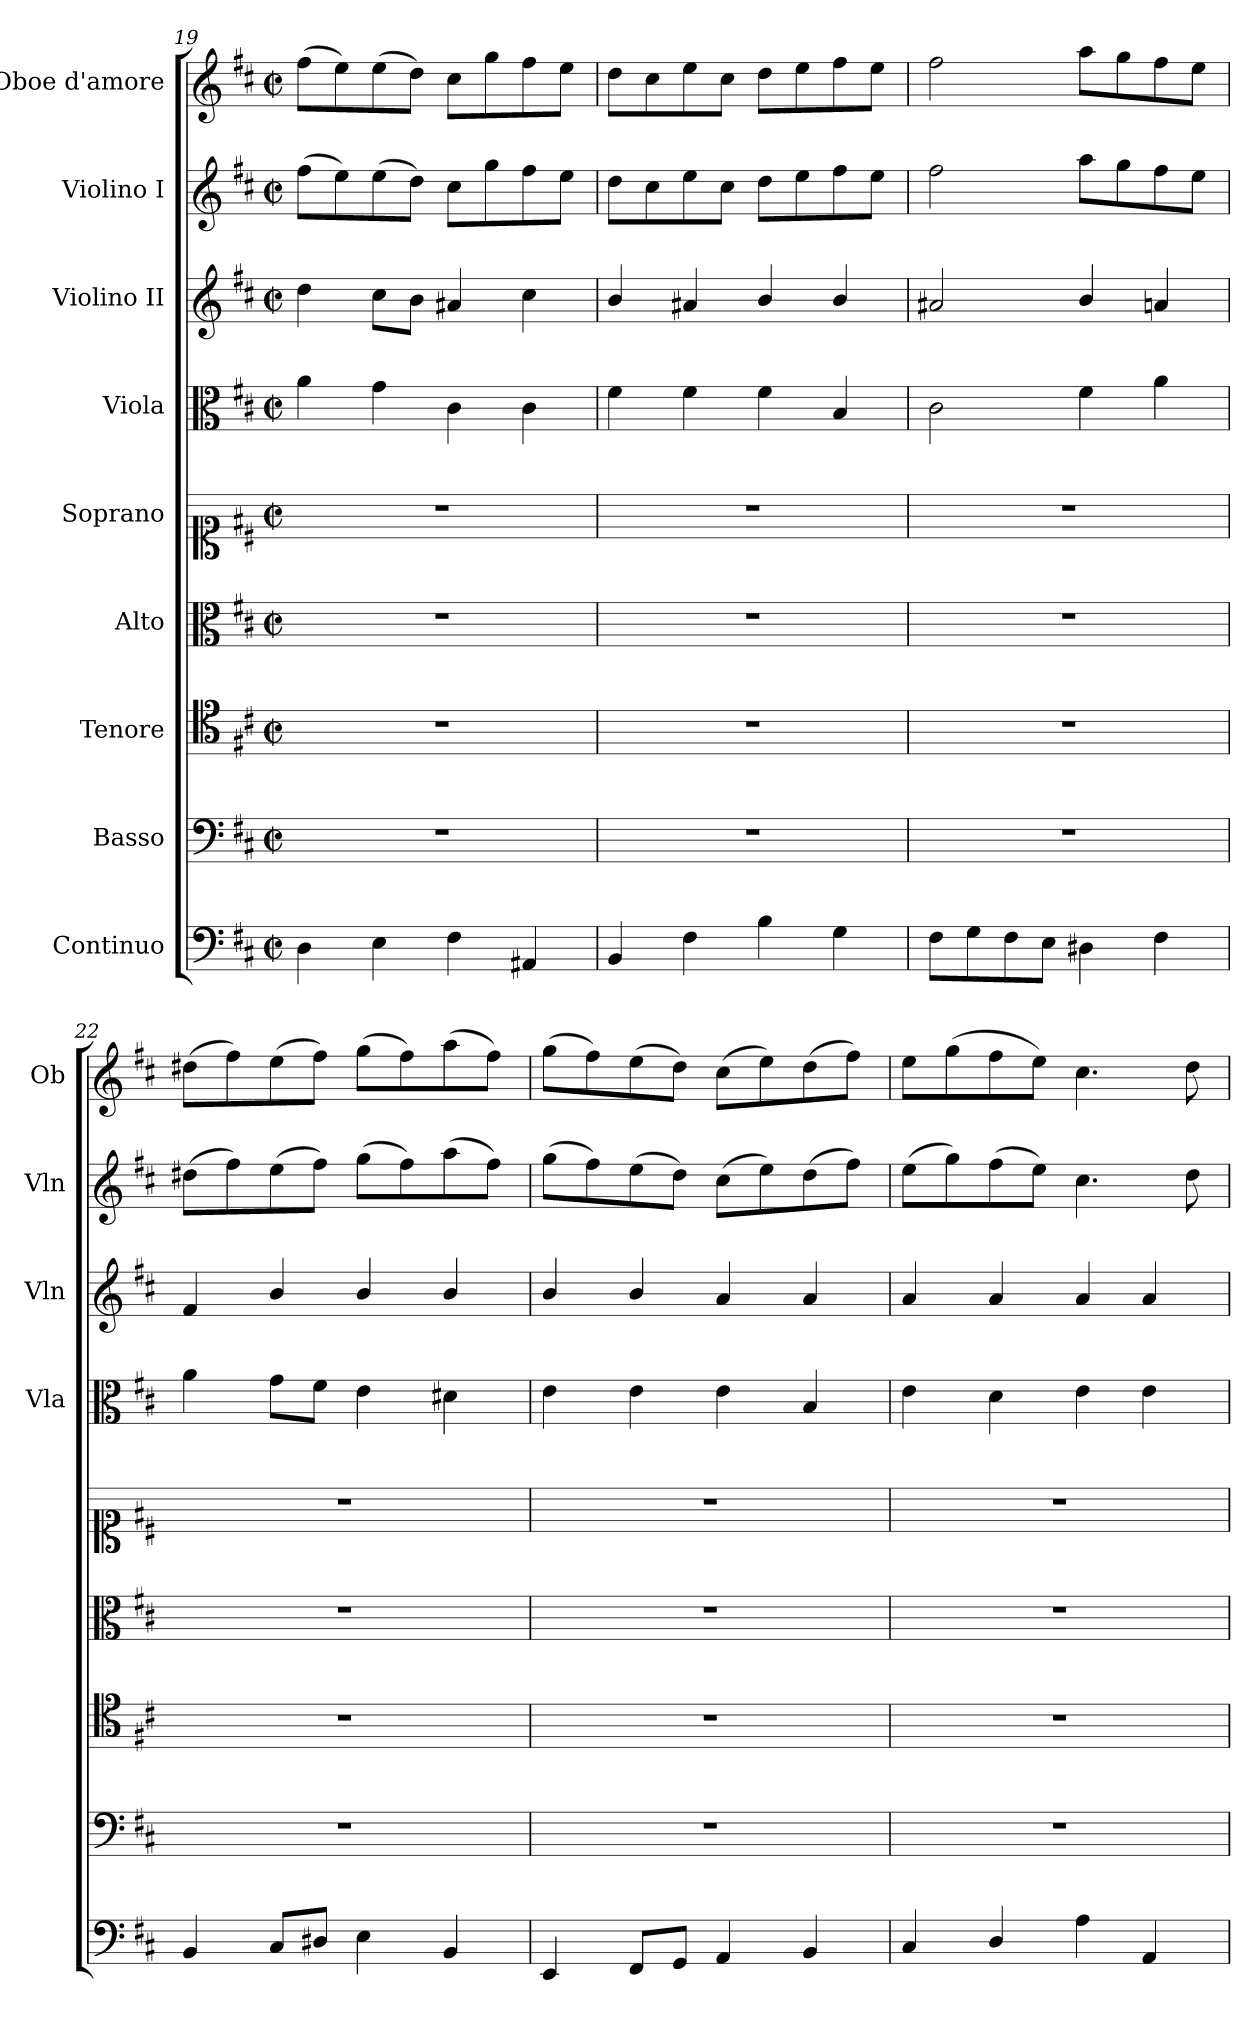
**kern	**kern	**kern	**kern	**kern	**kern	**kern	**kern	**kern
*part9	*part8	*part7	*part6	*part5	*part4	*part3	*part2	*part1
*staff9	*staff8	*staff7	*staff6	*staff5	*staff4	*staff3	*staff2	*staff1
*I"Continuo	*I"Basso	*I"Tenore	*I"Alto	*I"Soprano	*I"Viola	*I"Violino II	*I"Violino I	*I"Oboe d'amore
*	*	*	*	*	*I'Vla	*I'Vln	*I'Vln	*I'Ob
!!LO:PB:g=z
*clefF4	*clefF4	*clefC4	*clefC3	*clefC1	*clefC3	*clefG2	*clefG2	*clefG2
*k[f#c#]	*k[f#c#]	*k[f#c#]	*k[f#c#]	*k[f#c#]	*k[f#c#]	*k[f#c#]	*k[f#c#]	*k[f#c#]
*M2/2	*M2/2	*M2/2	*M2/2	*M2/2	*M2/2	*M2/2	*M2/2	*M2/2
*met(c|)	*met(c|)	*met(c|)	*met(c|)	*met(c|)	*met(c|)	*met(c|)	*met(c|)	*met(c|)
=19	=19	=19	=19	=19	=19	=19	=19	=19
4D\	1r	1r	1r	1r	4a\	4dd\	(8ff#\L	(8ff#\L
.	.	.	.	.	.	.	8ee\)	8ee\)
4E\	.	.	.	.	4g\	8cc#\L	(8ee\	(8ee\
.	.	.	.	.	.	8b\J	8dd\J)	8dd\J)
4F#\	.	.	.	.	4c#\	4a#X/	8cc#\L	8cc#\L
.	.	.	.	.	.	.	8gg\	8gg\
4AA#X/	.	.	.	.	4c#\	4cc#\	8ff#\	8ff#\
.	.	.	.	.	.	.	8ee\J	8ee\J
=20	=20	=20	=20	=20	=20	=20	=20	=20
4BB/	1r	1r	1r	1r	4f#\	4b/	8dd\L	8dd\L
.	.	.	.	.	.	.	8cc#\	8cc#\
4F#\	.	.	.	.	4f#\	4a#X/	8ee\	8ee\
.	.	.	.	.	.	.	8cc#\J	8cc#\J
4B\	.	.	.	.	4f#\	4b/	8dd\L	8dd\L
.	.	.	.	.	.	.	8ee\	8ee\
4G\	.	.	.	.	4B/	4b/	8ff#\	8ff#\
.	.	.	.	.	.	.	8ee\J	8ee\J
=21	=21	=21	=21	=21	=21	=21	=21	=21
8F#\L	1r	1r	1r	1r	2c#\	2a#X/	2ff#\	2ff#\
8G\	.	.	.	.	.	.	.	.
8F#\	.	.	.	.	.	.	.	.
8E\J	.	.	.	.	.	.	.	.
4D#X\	.	.	.	.	4f#\	4b/	8aa\L	8aa\L
.	.	.	.	.	.	.	8gg\	8gg\
4F#\	.	.	.	.	4a\	4an/	8ff#\	8ff#\
.	.	.	.	.	.	.	8ee\J	8ee\J
=22	=22	=22	=22	=22	=22	=22	=22	=22
4BB/	1r	1r	1r	1r	4a\	4f#/	(8dd#X\L	(8dd#X\L
.	.	.	.	.	.	.	8ff#\)	8ff#\)
8C#/L	.	.	.	.	8g\L	4b/	(8ee\	(8ee\
8D#X/J	.	.	.	.	8f#\J	.	8ff#\J)	8ff#\J)
4E\	.	.	.	.	4e\	4b/	(8gg\L	(8gg\L
.	.	.	.	.	.	.	8ff#\)	8ff#\)
4BB/	.	.	.	.	4d#X\	4b/	(8aa\	(8aa\
.	.	.	.	.	.	.	8ff#\J)	8ff#\J)
!!LO:PB:g=z
=23	=23	=23	=23	=23	=23	=23	=23	=23
4EE/	1r	1r	1r	1r	4e\	4b/	(8gg\L	(8gg\L
.	.	.	.	.	.	.	8ff#\)	8ff#\)
8FF#/L	.	.	.	.	4e\	4b/	(8ee\	(8ee\
8GG/J	.	.	.	.	.	.	8dd\J)	8dd\J)
4AA/	.	.	.	.	4e\	4a/	(8cc#\L	(8cc#\L
.	.	.	.	.	.	.	8ee\)	8ee\)
4BB/	.	.	.	.	4B/	4a/	(8dd\	(8dd\
.	.	.	.	.	.	.	8ff#\J)	8ff#\J)
=24	=24	=24	=24	=24	=24	=24	=24	=24
4C#/	1r	1r	1r	1r	4e\	4a/	(8ee\L	8ee\L
.	.	.	.	.	.	.	8gg\)	(8gg\
4D/	.	.	.	.	4d\	4a/	(8ff#\	8ff#\
.	.	.	.	.	.	.	8ee\J)	8ee\J)
4A\	.	.	.	.	4e\	4a/	4.cc#\	4.cc#\
4AA/	.	.	.	.	4e\	4a/	.	.
.	.	.	.	.	.	.	8dd\	8dd\
=	=	=	=	=	=	=	=	=
*-	*-	*-	*-	*-	*-	*-	*-	*-
